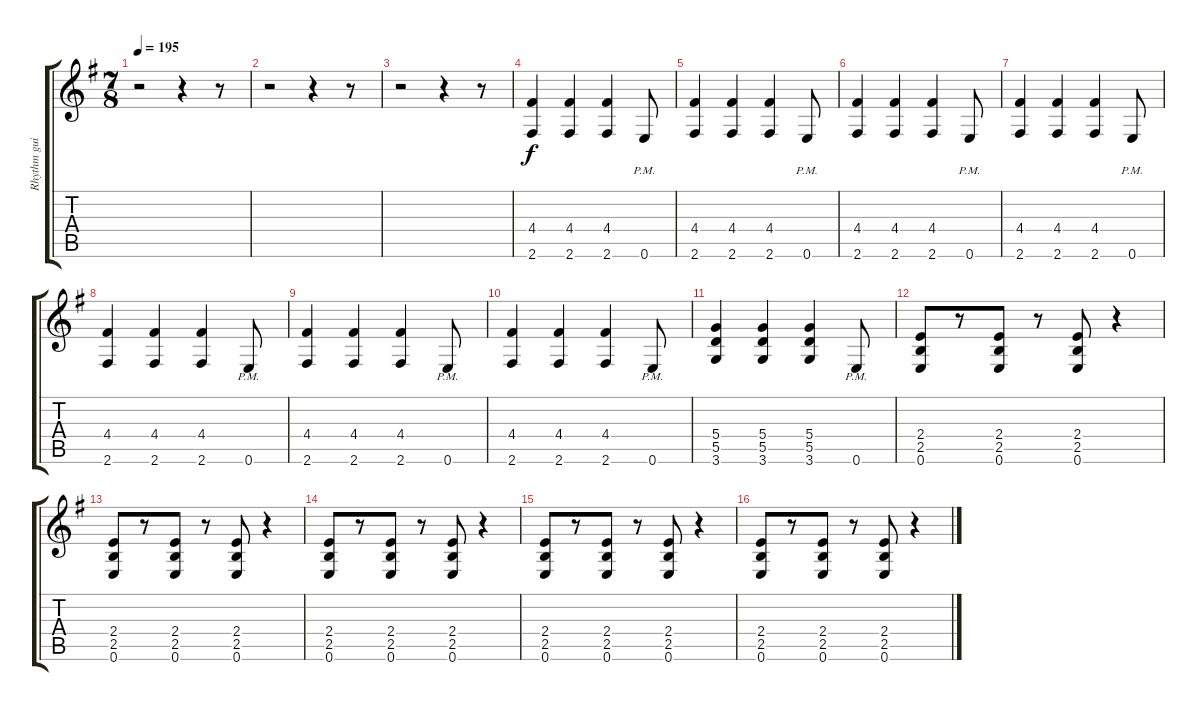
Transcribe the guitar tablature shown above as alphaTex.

\track ("Rhythm guitar 2" "Rhythm gui") {instrument distortionguitar}
\staff {score tabs}
\tuning (E4 B3 G3 D3 A2 E2) {hide}
\ts (7 8)
\tempo 195
\clef g2
\ks eminor
r.2{dy f} r.4 r.8 |
r.2 r.4 r.8 |
r.2 r.4 r.8 |
(4.4 2.6).4 (4.4 2.6).4 (4.4 2.6).4 0.6{pm}.8 |
(4.4 2.6).4 (4.4 2.6).4 (4.4 2.6).4 0.6{pm}.8 |
(4.4 2.6).4 (4.4 2.6).4 (4.4 2.6).4 0.6{pm}.8 |
(4.4 2.6).4 (4.4 2.6).4 (4.4 2.6).4 0.6{pm}.8 |
(4.4 2.6).4 (4.4 2.6).4 (4.4 2.6).4 0.6{pm}.8 |
(4.4 2.6).4 (4.4 2.6).4 (4.4 2.6).4 0.6{pm}.8 |
(4.4 2.6).4 (4.4 2.6).4 (4.4 2.6).4 0.6{pm}.8 |
(5.4 5.5 3.6).4 (5.4 5.5 3.6).4 (5.4 5.5 3.6).4 0.6{pm}.8 |
(2.4 2.5 0.6).8 r.8 (2.4 2.5 0.6).8 r.8 (2.4 2.5 0.6).8 r.4 |
(2.4 2.5 0.6).8 r.8 (2.4 2.5 0.6).8 r.8 (2.4 2.5 0.6).8 r.4 |
(2.4 2.5 0.6).8 r.8 (2.4 2.5 0.6).8 r.8 (2.4 2.5 0.6).8 r.4 |
(2.4 2.5 0.6).8 r.8 (2.4 2.5 0.6).8 r.8 (2.4 2.5 0.6).8 r.4 |
(2.4 2.5 0.6).8 r.8 (2.4 2.5 0.6).8 r.8 (2.4 2.5 0.6).8 r.4
